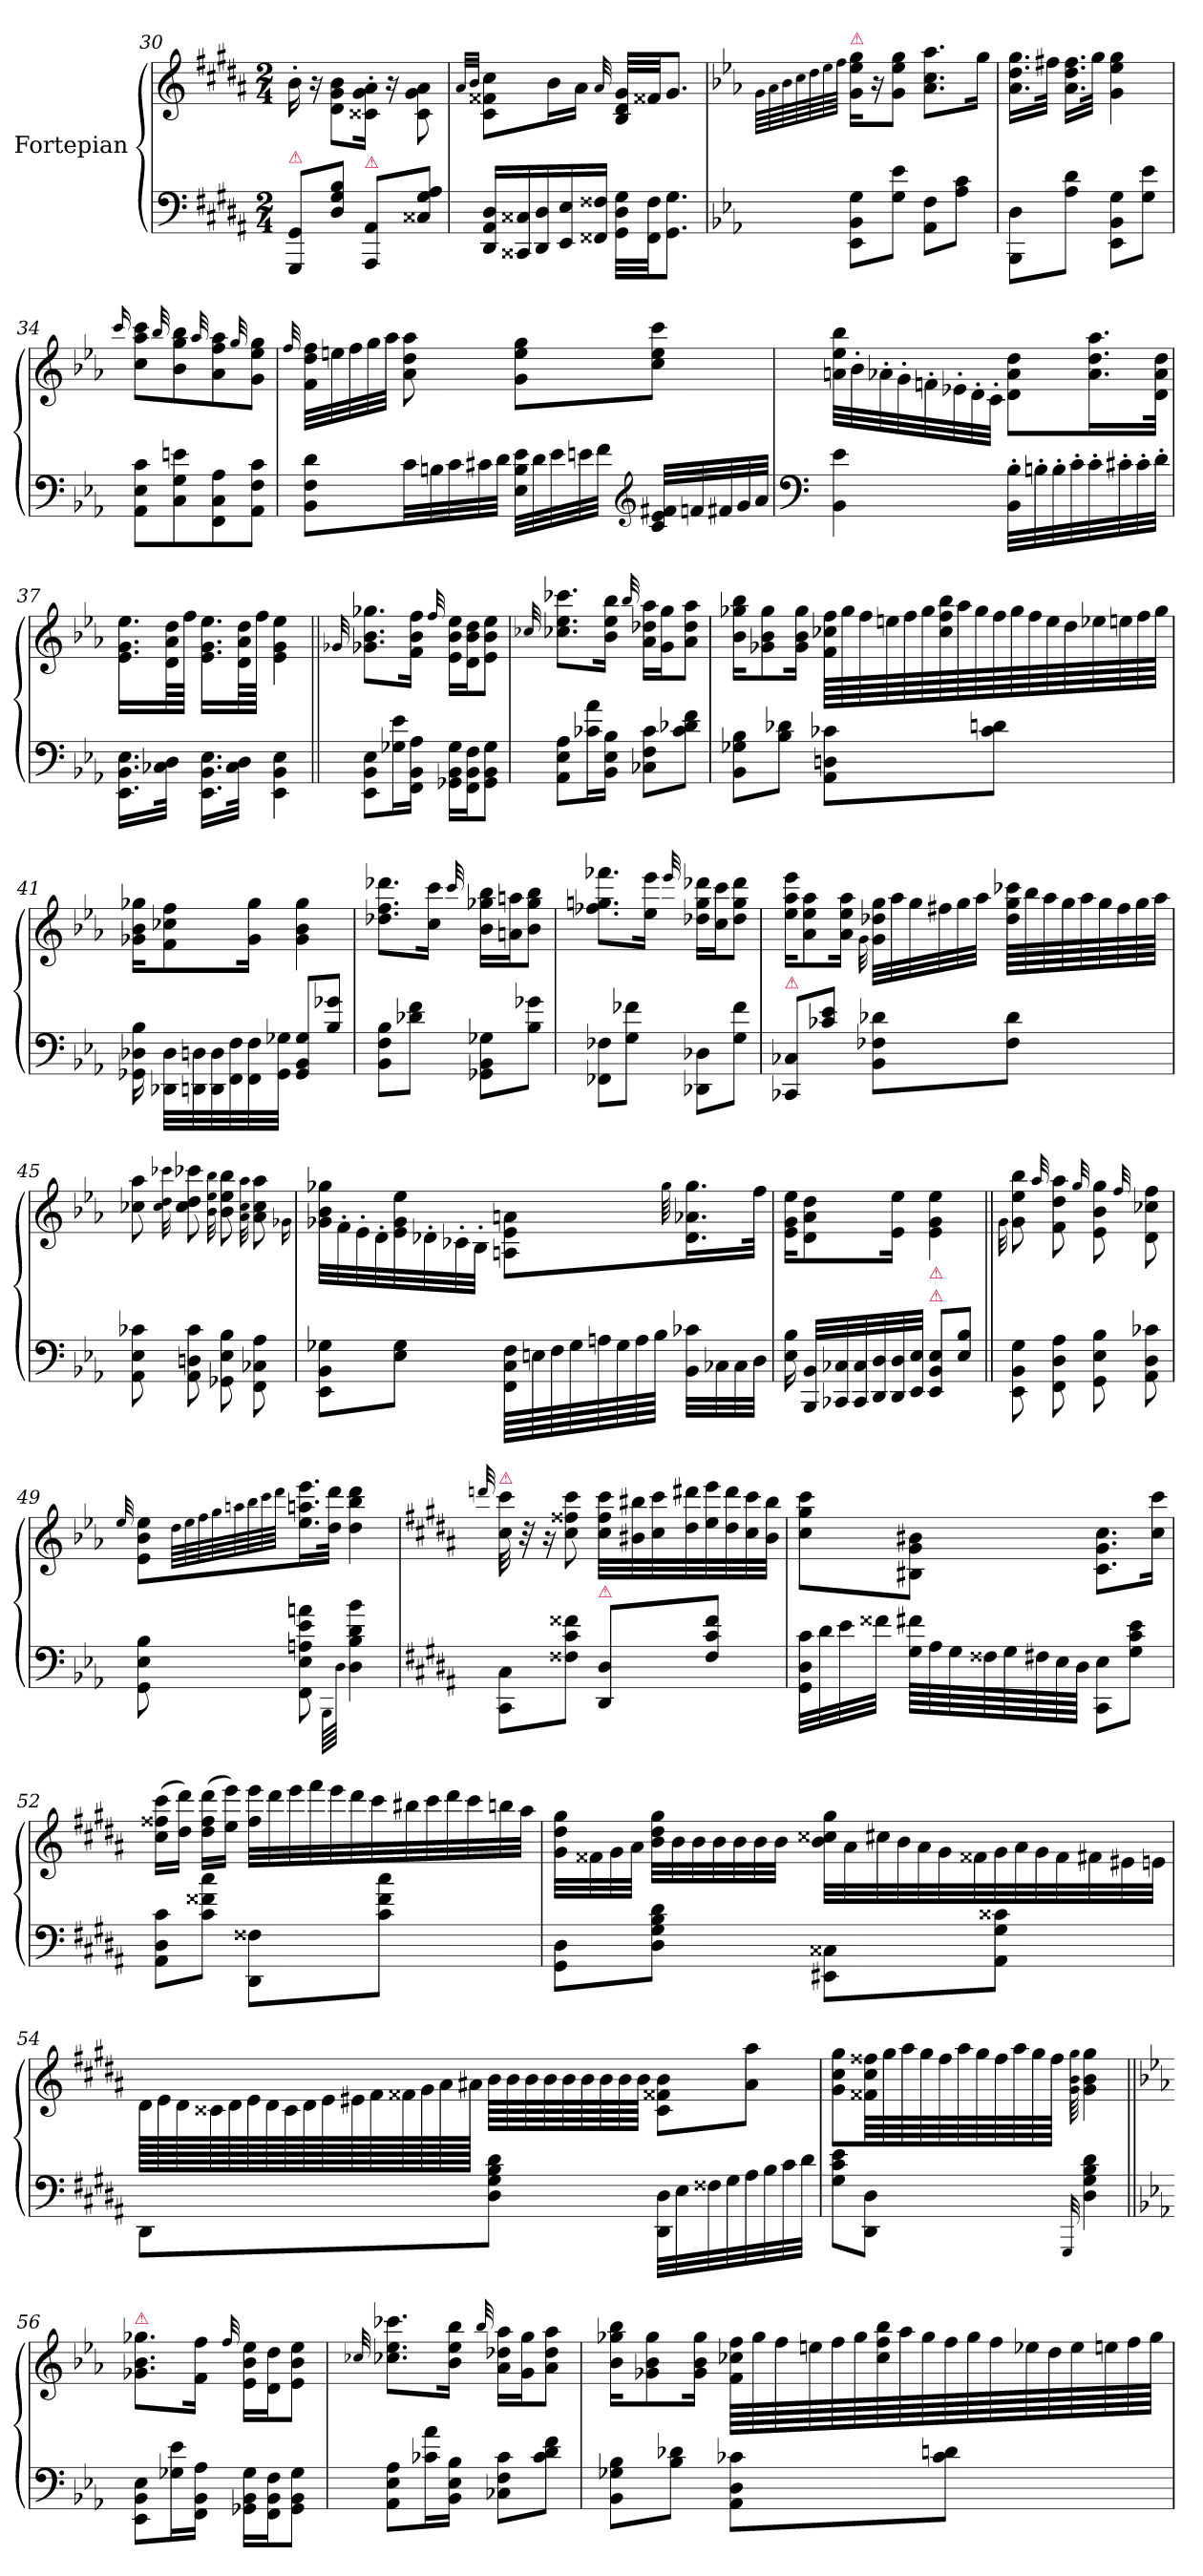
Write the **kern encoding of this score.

**kern	**kern
*part1	*part1
*staff2	*staff1
*I"Fortepian	*
*clefF4	*clefG2
*k[f#c#g#d#a#]	*k[f#c#g#d#a#]
*M2/4	*M2/4
=30	=30
!LO:TX:a:color=crimson:t=⚠	!
8GGG#/ 8GG#/L	16b'>\
.	16r
8D#\ 8G#\ 8B\J	8d#\ 8g#\ 8b\L
!LO:TX:a:color=crimson:t=⚠	!
8AAA#/ 8AA#/L	16c##X'>\ 16g#'>\ 16a#'>\Jk
.	16r
8C##X\ 8G#\ 8A#\J	8c##\ 8g#\ 8a#\
=31	=31
.	32qqa#/LLL
.	32qqb/JJJ
*Xtuplet	*
20DD#/ 20AA#/ 20D#/LL	8c#\ 8f##X\ 8cc#\L
20CC##X/ 20C##X/	.
20DD#/ 20D#/	.
.	16b\L
20EE/ 20E/	.
.	16a#\JJ
20FF##X/ 20F##X/JJ	.
.	32qqa#/
32GG#\ 32D#\ 32G#\LLL	32B/ 32d#/ 32g#/LLL
32FF##\ 32F##\JJ	32f##X/JJ
8.GG#\ 8.G#\J	8.g#/J
=32	=32
*k[b-e-a-]	*k[b-e-a-]
.	64qqg\LLLL
.	64qqa-\
.	64qqb-\
.	64qqcc\
.	64qqdd\
.	64qqee-\
.	64qqff\JJJJ
!	!LO:TX:a:color=crimson:t=⚠
8EE-\ 8BB-\ 8G\L	16g\ 16ee-\ 16gg\KL
.	16r
8G\ 8e-\J	8g\ 8ee-\ 8gg\J
8AA-\ 8F\L	8.a-\ 8.cc\ 8.aa-\L
8A-\ 8c\J	.
.	16gg\Jk
=33	=33
8BBB-\ 8D\L	16.a-\ 16.dd\ 16.gg\LL
.	32ff#X\JJk
8A-\ 8d\J	16.a-\ 16.dd\ 16.ff#\LL
.	32gg\JJk
8EE-\ 8BB-\ 8G\L	4g\ 4ee-\ 4gg\
8G\ 8e-\J	.
=34	=34
.	16qqccc/
8AA-\ 8E-\ 8c\L	8cc\ 8aa-\ 8ccc\L
.	32qqbb-/
8C\ 8G\ 8en\	8b-\ 8gg\ 8bb-\
.	32qqaa-/
8FF\ 8C\ 8A-\	8a-\ 8ff\ 8aa-\
.	32qqgg/
8AA-\ 8F\ 8c\J	8g\ 8ee-\ 8gg\J
=35	=35
.	32qqff/
*	*Xtuplet
8BB-\ 8F\ 8d\L	40f\ 40dd\ 40ff\LLL
.	40een\
.	40ff\
.	40gg\
.	40aa-\JJJ
40c\LL	8a-\ 8dd\ 8aa-\
40Bn\	.
40c\	.
40c#X\	.
40d\JJJ	.
40E-\ 40B\ 40e-\LLL	8g\ 8ee\ 8gg\L
40d\	.
40e-\	.
40en\	.
40f\JJJ	.
*clefG2	*
40c#/ 40e/ 40f#X/LLL	8cc\ 8ee\ 8ccc\J
40fn/	.
40f#X/	.
40g/	.
40a-/JJJ	.
=36	=36
*clefF4	*
4BB-\ 4e-\	32an\ 32ee-\ 32bb-\LLL
.	32b-'>\
.	32a-X'>\
.	32g'>\
.	32fn'>\
.	32e-X'>\
.	32d'>\
.	32c'>\JJJ
32BB-'>\ 32B-'>\LLL	8d\ 8a-\ 8dd\L
32Bn'>\	.
32B'>\	.
32c'>\	.
32c'>\	16.a-\ 16.dd\ 16.aa-\L
32c#X'>\	.
32c#'>\	.
32d'>\JJJ	32d\ 32a-\ 32dd\JJk
=37	=37
16.EE-\ 16.BB-\ 16.E-\LL	16.e-\ 16.g\ 16.ee-\LL
32C-X\ 32D\JJk	64d\ 64a-\ 64dd\LL
.	64ff\JJJJ
16.EE-\ 16.BB-\ 16.E-\LL	16.e-\ 16.g\ 16.ee-\LL
32C-\ 32D\JJk	64d\ 64a-\ 64dd\LL
.	64ff\JJJJ
4EE-\ 4BB-\ 4E-\	4e-\ 4g\ 4ee-\
=38||	=38||
.	32qqg-X/
8EE-\ 8BB-\ 8E-\L	8.g-X\ 8.b-\ 8.gg-X\L
16G-X\ 16e-\L	.
16FF\ 16BB-\ 16A-\JJ	16f\ 16b-\ 16ff\Jk
.	32qqff/
16GG-X\ 16BB-\ 16G-\LL	16e-\ 16b-\ 16ee-\LL
16FF\ 16BB-\ 16F\J	16d\ 16b-\ 16dd\J
8GG-\ 8BB-\ 8G-\J	8e-\ 8b-\ 8ee-\J
=39	=39
.	32qqcc-X/
8AA-\ 8E-\ 8A-\L	8.cc-X\ 8.ee-\ 8.ccc-X\L
16c-X\ 16a-\L	.
16BB-\ 16E-\ 16B-\JJ	16b-\ 16ee-\ 16bb-\Jk
.	32qqbb-/
8C-X\ 8F\ 8c-\L	16a-\ 16dd-X\ 16aa-\LL
.	16g\ 16gg\J
8c-\ 8d-X\ 8f\J	8a-\ 8dd-\ 8aa-\J
=40	=40
8BB-\ 8G-X\ 8B-\L	16b-\ 16gg-X\ 16bb-\KL
.	8g-X\ 8b-\ 8gg-\
8B-\ 8d-X\J	.
.	16g-\ 16b-\ 16gg-\Jk
8AA-\ 8Dn\ 8c-X\L	72f\ 72cc-X\ 72ff\LLLL
.	72gg-\
.	72ff\
.	72een\
.	72ff\
.	72gg-\
.	72cc-\ 72ff\ 72bb-\
.	72aa-\
.	72gg-\
8c-\ 8dn\J	72ff\
.	72gg-\
.	72ff\
.	72ee\
.	72dd\
.	72ee-X\
.	72een\
.	72ff\
.	72gg-\JJJJ
=41	=41
16GG-X\ 16D-X\ 16B-\	16g-X\ 16b-\ 16gg-X\KL
32DD-X\ 32D-\LLL	8f\ 8cc-X\ 8ff\
32DDn\ 32Dn\	.
32DD\ 32D\	.
32FF\ 32F\	.
32FF\ 32F\	16g-\ 16gg-\Jk
32GG-\ 32G-X\JJJ	.
8GG-/ 8BB-/ 8G-/L	4g-\ 4b-\ 4gg-\
8B-/ 8g-X/J	.
=42	=42
8BB-\ 8F\ 8B-\L	8.dd-X\ 8.ff\ 8.ddd-X\L
8d-X\ 8f\J	.
.	16cc\ 16ccc\Jk
.	32qqccc/
8GG-X\ 8BB-\ 8G-X\L	16b-\ 16gg-X\ 16bb-\LL
.	16an\ 16aan\J
8B-\ 8g-X\J	8b-\ 8gg-\ 8bb-\J
=43	=43
8FF-X\ 8F-X\L	8.ff-X\ 8.ggn\ 8.fff-X\L
8G\ 8f-X\J	.
.	16ee-\ 16eee-\Jk
.	32qqeee-/
8DD-X\ 8D-X\L	16dd-X\ 16gg\ 16ddd-X\LL
.	16cc\ 16ccc\J
8G\ 8f-\J	8dd-\ 8gg\ 8ddd-\J
=44	=44
!LO:TX:a:color=crimson:t=⚠	!
8CC-X/ 8C-X/L	16ee-\ 16aa-\ 16eee-\KL
.	8a-\ 8ee-\ 8aa-\
8c-X\ 8e-\J	.
.	16a-\ 16ee-\ 16aa-\Jk
.	32qqg\
8BB-\ 8F-X\ 8d-X\L	48g\ 48dd-X\ 48gg\LLL
.	48aa-\
.	48gg\
.	48ff#X\
.	48gg\
.	48aa-\JJJ
8F-\ 8d-\J	72dd-\ 72gg\ 72ccc-X\LLLL
.	72bb-\
.	72aa-\
.	72gg\
.	72aa-\
.	72gg\
.	72ff#\
.	72gg\
.	72aa-\JJJJ
=45	=45
8AA-\ 8E-\ 8c-X\	8cc-X\ 8aa-\
.	32qqcc-\ 32qqdd\ 32qqccc-X\
8AA-\ 8Dn\ 8c-\	8cc-\ 8dd\ 8ccc-X\
.	32qqb-\ 32qqee-\ 32qqbb-\
8GG-X\ 8E-\ 8B-\	8b-\ 8ee-\ 8bb-\
.	32qqa-\ 32qqcc-\ 32qqaa-\
8FF\ 8C-X\ 8A-\	8a-\ 8cc-\ 8aa-\
.	16qqg-X\
=46	=46
8EE-\ 8BB-\ 8G-X\L	32g-X\ 32b-\ 32gg-X\LLL
.	32f'>\
.	32e-'>\
.	32d'>\
8E-\ 8G-\J	32e-\ 32g-\ 32ee-\
.	32d-X'>\
.	32c-X'>\
.	32B-'>\JJJ
64FF\ 64C\ 64F\LLLL	8An\ 8e-\ 8an\L
64En\	.
64F\	.
64G-\	.
64An\	.
64G-\	.
64A\	.
64B-\JJJJ	.
.	64qqgg-\
32BB-\ 32c-X\LLL	16.d-\ 16.a-X\ 16.gg-\L
32C-X\	.
32C-\	.
32D\JJJ	32ff\JJk
=47	=47
16E-\ 16B-\	16e-\ 16g\ 16ee-\KL
32BBB-/ 32BB-/LLL	8d\ 8a-\ 8dd\
32CC-X/ 32C-X/	.
32CC-/ 32C-/	.
32DD/ 32D/	.
32DD/ 32D/	16e-\ 16ee-\Jk
32EE-/ 32E-/JJJ	.
!	!LO:TX:b:color=crimson:t=⚠
!LO:TX:a:color=crimson:t=⚠	!
8EE-/ 8BB-/ 8E-/L	4e-\ 4g\ 4ee-\
8E-\ 8B-\J	.
=48||	=48||
.	32qqg\
8EE-\ 8BB-\ 8G\	8g\ 8ee-\ 8bb-\
.	32qqaa-/
8FF\ 8D\ 8A-\	8f\ 8dd\ 8aa-\
.	32qqgg/
8GG\ 8E-\ 8B-\	8e-\ 8b-\ 8gg\
.	32qqff/
8AA-\ 8D\ 8c-X\	8d\ 8cc-X\ 8ff\
=49	=49
.	32qqee-/
8GG\ 8E-\ 8B-\	8e-\ 8b-\ 8ee-\L
.	64qqdd\LLLL
.	64qqee-\
.	64qqff\
.	64qqgg\
.	64qqaan\
.	64qqbb-\
.	64qqccc\
.	64qqddd\JJJJ
8FF\ 8E-\ 8An\ 8e-\ 8an\	16.ee-\ 16.aan\ 16.eee-\L
.	32dd\ 32ddd\JJk
64qqBBB-\LLLL	.
64qqD\JJJJ	.
4D\ 4B-\ 4d\ 4b-\	4dd\ 4bb-\ 4ddd\
=50	=50
*k[f#c#g#d#a#]	*k[f#c#g#d#a#]
.	32qqdddn/
!	!LO:TX:a:color=crimson:t=⚠
8CC#\ 8C#\L	32cc#\ 32ccc#\
.	32r
.	16r
8F##X\ 8c#\ 8f##X\J	8cc#\ 8ff##X\ 8ccc#\
!LO:TX:a:color=crimson:t=⚠	!
8DD#/ 8D#/L	32cc#\ 32ff##\ 32ccc#\LLL
.	32b#X\ 32bb#X\
.	32cc#\ 32ccc#\
.	32dd#\ 32ddd#X\
8F##\ 8c#\ 8f##\J	32ee\ 32eee\
.	32dd#\ 32ddd#\
.	32cc#\ 32ccc#\
.	32b#\ 32bb#\JJJ
=51	=51
32GG#\ 32D#\ 32c#\LLL	8cc#\ 8gg#\ 8ccc#\L
32d#\	.
32e\	.
32f##X\JJJ	.
64G#\ 64f#X\LLLL	8B#X\ 8g#\ 8b#X\J
64A#\	.
64G#\	.
64F##X\	.
64G#\	.
64F#X\	.
64E\	.
64D#\JJJJ	.
8CC#\ 8E\L	8.c#\ 8.g#\ 8.cc#\L
8G#\ 8c#\ 8e\J	.
.	16cc#\ 16ccc#\Jk
=52	=52
8AA#\ 8D#\ 8c#\L	(>16cc#\ 16ff##X\ 16ccc#\LL
.	16dd#\ 16ddd#\JJ)
8c#\ 8f##X\ 8cc#\J	(>16dd#\ 16ff##\ 16ddd#\LL
.	16ee\ 16eee\JJ)
8DD#\ 8F##X\L	52ff##\ 52eee\LLL
.	52ddd#\
.	52eee\
.	52fff#\
.	52eee\
.	52ddd#\
.	52ccc#\
8c#\ 8f##\ 8cc#\J	.
.	52bb#X\
.	52ccc#\
.	52ddd#\
.	52ccc#\
.	52bbn\
.	52aa#\JJJ
=53	=53
8GG#\ 8D#\L	32g#\ 32dd#\ 32gg#\LLL
.	32f##X\
.	32g#\
.	32a#\JJJ
8D#\ 8G#\ 8B\ 8d#\J	56b\ 56dd#\ 56gg#\LLL
.	56b\
.	56b\
.	56b\
.	56b\
.	56b\
.	56b\JJJ
8EE#X\ 8C##X\L	56b\ 56cc##X\ 56gg#\LLL
.	56a#\
.	56cc#X\
.	56b\
.	56a#\
.	56g#\
.	56f##X\
8AA#\ 8G#\ 8c##X\J	56g#\
.	56a#\
.	56g#\
.	56f##\
.	56f#X\
.	56e#X\
.	56en\JJJ
=54	=54
8DD#\L	128d#\LLLLL
.	128e\
.	128d#\
.	128c##X\
.	128d#\
.	128e\
.	128d#\
.	128c##\
.	128d#\
.	128e\
.	128e#X\
.	128f#\
.	128f##X\
.	128g#\
.	128a#\
.	128a#X\JJJJJ
8D#\ 8G#\ 8B\ 8d#\J	72b\LLLL
.	72b\
.	72b\
.	72b\
.	72b\
.	72b\
.	72b\
.	72b\
.	72b\JJJJ
32DD#\ 32D#\LLL	8c##\ 8f##X\ 8b\L
32E\	.
32F##X\	.
32G#\	.
32A#\	8a#\ 8aa#\J
32B\	.
32c#\	.
32d#\JJJ	.
=55	=55
8G#\ 8c#\ 8e\L	8g#\ 8cc#\ 8gg#\L
8DD#\ 8D#\J	88f##X\ 88cc#\ 88ff##X\LLL
.	88gg#\
.	88aa#\
.	88gg#\
.	88ff##\
.	88aa#\
.	88gg#\
.	88ff##\
.	88aa#\
.	88gg#\
.	88ff##\JJJJ
32qqGGG#/	64qqg#\ 64qqb\ 64qqgg#\
4D#\ 4G#\ 4B\ 4d#\	4g#\ 4b\ 4gg#\
=56||	=56||
*k[b-e-a-]	*k[b-e-a-]
!	!LO:TX:a:color=crimson:t=⚠
8EE-\ 8BB-\ 8E-\L	8.g-X\ 8.b-\ 8.gg-X\L
16G-X\ 16e-\L	.
16FF\ 16BB-\ 16A-\JJ	16f\ 16ff\Jk
.	32qqff/
16GG-X\ 16BB-\ 16G-\LL	16e-\ 16b-\ 16ee-\LL
16FF\ 16BB-\ 16F\J	16d\ 16dd\J
8GG-\ 8BB-\ 8G-\J	8e-\ 8b-\ 8ee-\J
=57	=57
.	32qqcc-X/
8AA-\ 8E-\ 8A-\L	8.cc-X\ 8.ee-\ 8.ccc-X\L
16c-X\ 16a-\L	.
16BB-\ 16E-\ 16B-\JJ	16b-\ 16ee-\ 16bb-\Jk
.	32qqbb-/
8C-X\ 8F\ 8c-\L	16a-\ 16dd-X\ 16aa-\LL
.	16g\ 16gg\J
8c-\ 8d\ 8f\J	8a-\ 8dd-\ 8aa-\J
=58	=58
8BB-\ 8G-X\ 8B-\L	16b-\ 16gg-X\ 16bb-\KL
.	8g-X\ 8b-\ 8gg-\
8B-\ 8d-X\J	.
.	16g-\ 16b-\ 16gg-\Jk
8AA-\ 8D\ 8c-X\L	72f\ 72cc-X\ 72ff\LLLL
.	72gg-\
.	72ff\
.	72een\
.	72ff\
.	72gg-\
.	72cc-\ 72ff\ 72bb-\
.	72aa-\
.	72gg-\
8c-\ 8dn\J	72ff\
.	72gg-\
.	72ff\
.	72ee-X\
.	72dd\
.	72ee-\
.	72een\
.	72ff\
.	72gg-\JJJJ
=	=
*-	*-
